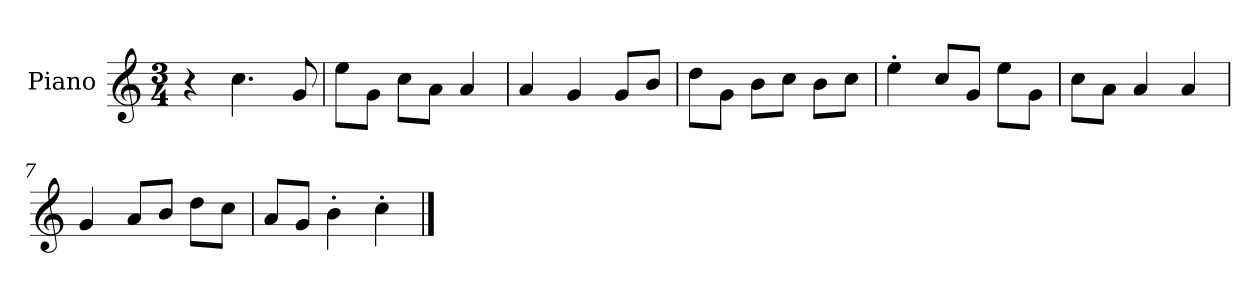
**kern
*part1
*staff1
*I"Piano
*I'P-no
*clefG2
*k[]
*M3/4
*MM176
=1
4r
4.cc\
8g/
=2
8ee\L
8g\J
8cc\L
8a\J
4a/
=3
4a/
4g/
8g/L
8b/J
=4
8dd\L
8g\J
8b\L
8cc\J
8b\L
8cc\J
=5
4ee'\
8cc/L
8g/J
8ee\L
8g\J
=6
8cc\L
8a\J
4a/
4a/
=7
4g/
8a/L
8b/J
8dd\L
8cc\J
=8
8a/L
8g/J
4b'\
4cc'\
==
*-
